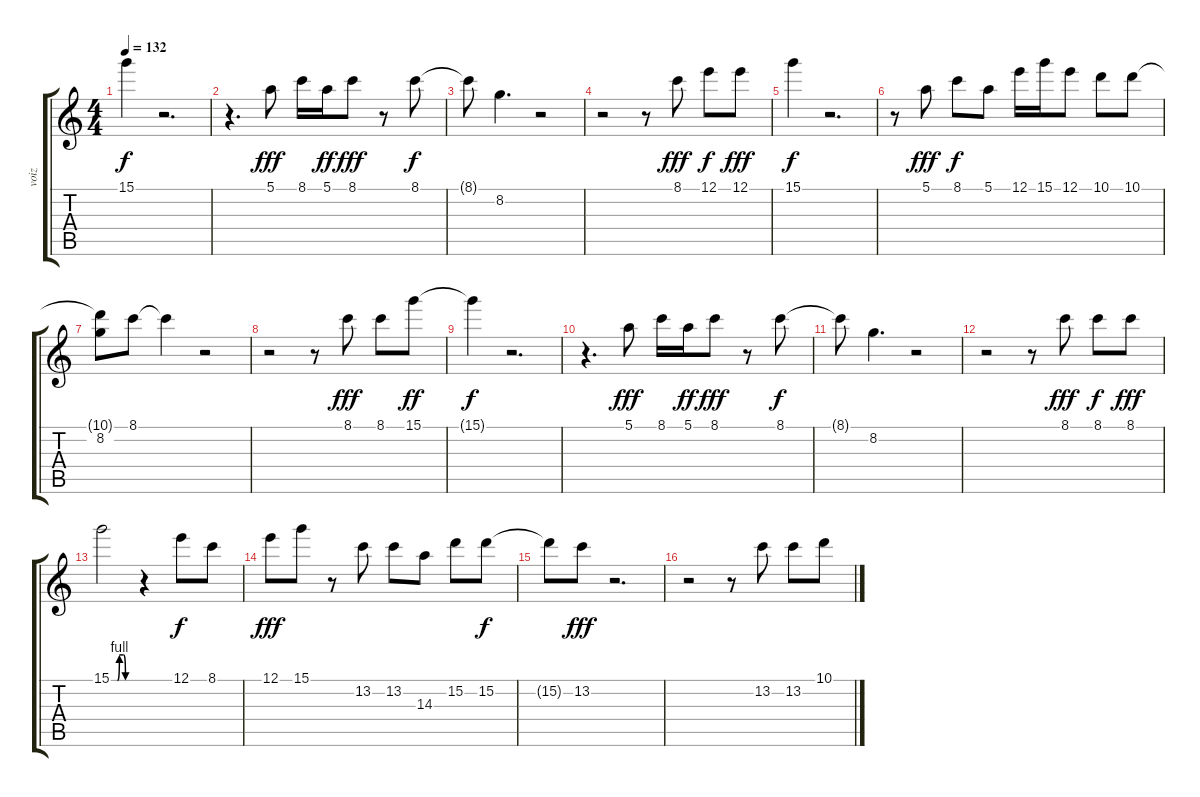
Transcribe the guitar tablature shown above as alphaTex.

\track ("voiz" "voiz") {instrument overdrivenguitar}
\staff {score tabs}
\tuning (E4 B3 G3 D3 A2 E2) {hide}
\ts (4 4)
\tempo 132
\clef g2
\ks c
15.1{t}.4{dy f} r.2{d} |
r.4{d} 5.1.8{dy fff} 8.1.16 5.1.16{dy ff} 8.1.8{dy fff} r.8 8.1.8{dy f} |
8.1{t}.8 8.2.4{d} r.2 |
r.2 r.8 8.1.8{dy fff} 12.1.8{dy f} 12.1.8{dy fff} |
15.1.4{dy f} r.2{d} |
r.8 5.1.8{dy fff} 8.1.8{dy f} 5.1.8 12.1.16 15.1.16 12.1.8 10.1.8 10.1.8 |
(10.1{t} 8.2).8 8.1.8 8.1{t}.4 r.2 |
r.2 r.8 8.1.8{dy fff} 8.1.8 15.1.8{dy ff} |
15.1{t}.4{dy f} r.2{d} |
r.4{d} 5.1.8{dy fff} 8.1.16 5.1.16{dy ff} 8.1.8{dy fff} r.8 8.1.8{dy f} |
8.1{t}.8 8.2.4{d} r.2 |
r.2 r.8 8.1.8{dy fff} 8.1.8{dy f} 8.1.8{dy fff} |
15.1{be (custom 0 0 15 0 20 4 30 4 35 0 45 0 60 0)}.2 r.4 12.1.8{dy f} 8.1.8 |
12.1.8{dy fff} 15.1.8 r.8 13.2.8 13.2.8 14.3.8 15.2.8 15.2.8{dy f} |
15.2{t}.8 13.2.8{dy fff} r.2{d} |
r.2 r.8 13.2.8 13.2.8 10.1.8
